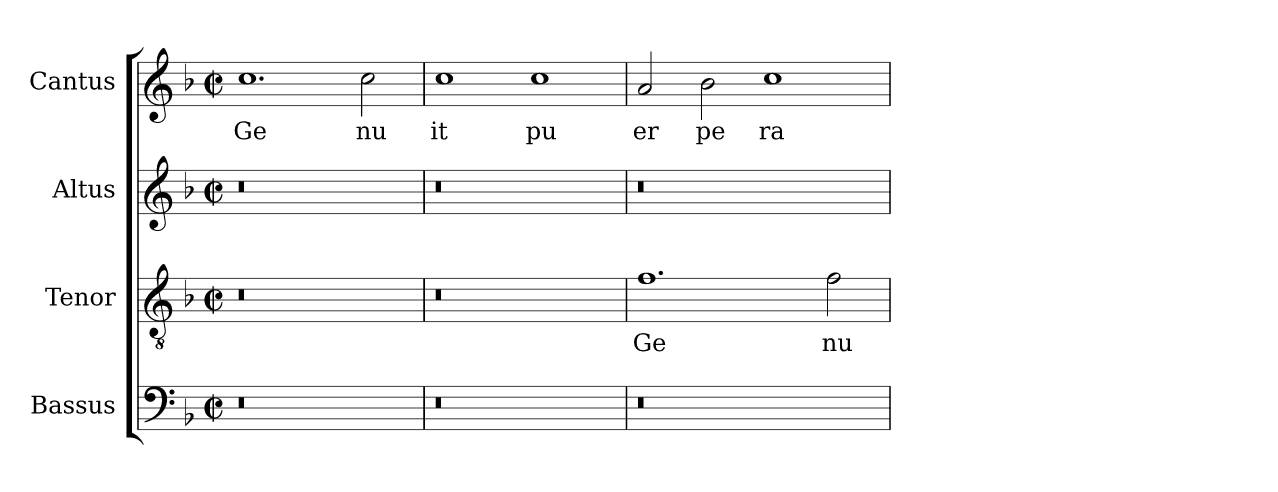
**kern	**kern	**text	**kern	**kern	**text
*part4	*part3	*part3	*part2	*part1	*part1
*staff4	*staff3	*staff3	*staff2	*staff1	*staff1
*I"Bassus	*I"Tenor	*	*I"Altus	*I"Cantus	*
!!LO:PB:g=z
*stria5	*stria5	*	*stria5	*stria5	*
*clefF4	*clefGv2	*	*clefG2	*clefG2	*
*k[b-]	*k[b-]	*	*k[b-]	*k[b-]	*
*F:	*F:	*	*F:	*F:	*
*M2/2	*M2/2	*	*M2/2	*M2/2	*
*met(c|)	*met(c|)	*	*met(c|)	*met(c|)	*
=1	=1	=1	=1	=1	=1
!	!	!	!	!	!LO:LY:b:cj
0r	0r	.	0r	1.cc	Ge
!	!	!	!	!	!LO:LY:b:cj
.	.	.	.	2cc\	nu
=2	=2	=2	=2	=2	=2
!	!	!	!	!	!LO:LY:b:cj
0r	0r	.	0r	1cc	it
!	!	!	!	!	!LO:LY:b:cj
.	.	.	.	1cc	pu
=3	=3	=3	=3	=3	=3
!	!	!LO:LY:b:cj	!	!	!LO:LY:b:cj
0r	1.f	Ge	0r	2a/	er
!	!	!	!	!	!LO:LY:b:cj
.	.	.	.	2b-\	pe
!	!	!	!	!	!LO:LY:b:cj
.	.	.	.	1cc	ra
!	!	!LO:LY:b:cj	!	!	!
.	2f\	nu	.	.	.
=	=	=	=	=	=
*-	*-	*-	*-	*-	*-
